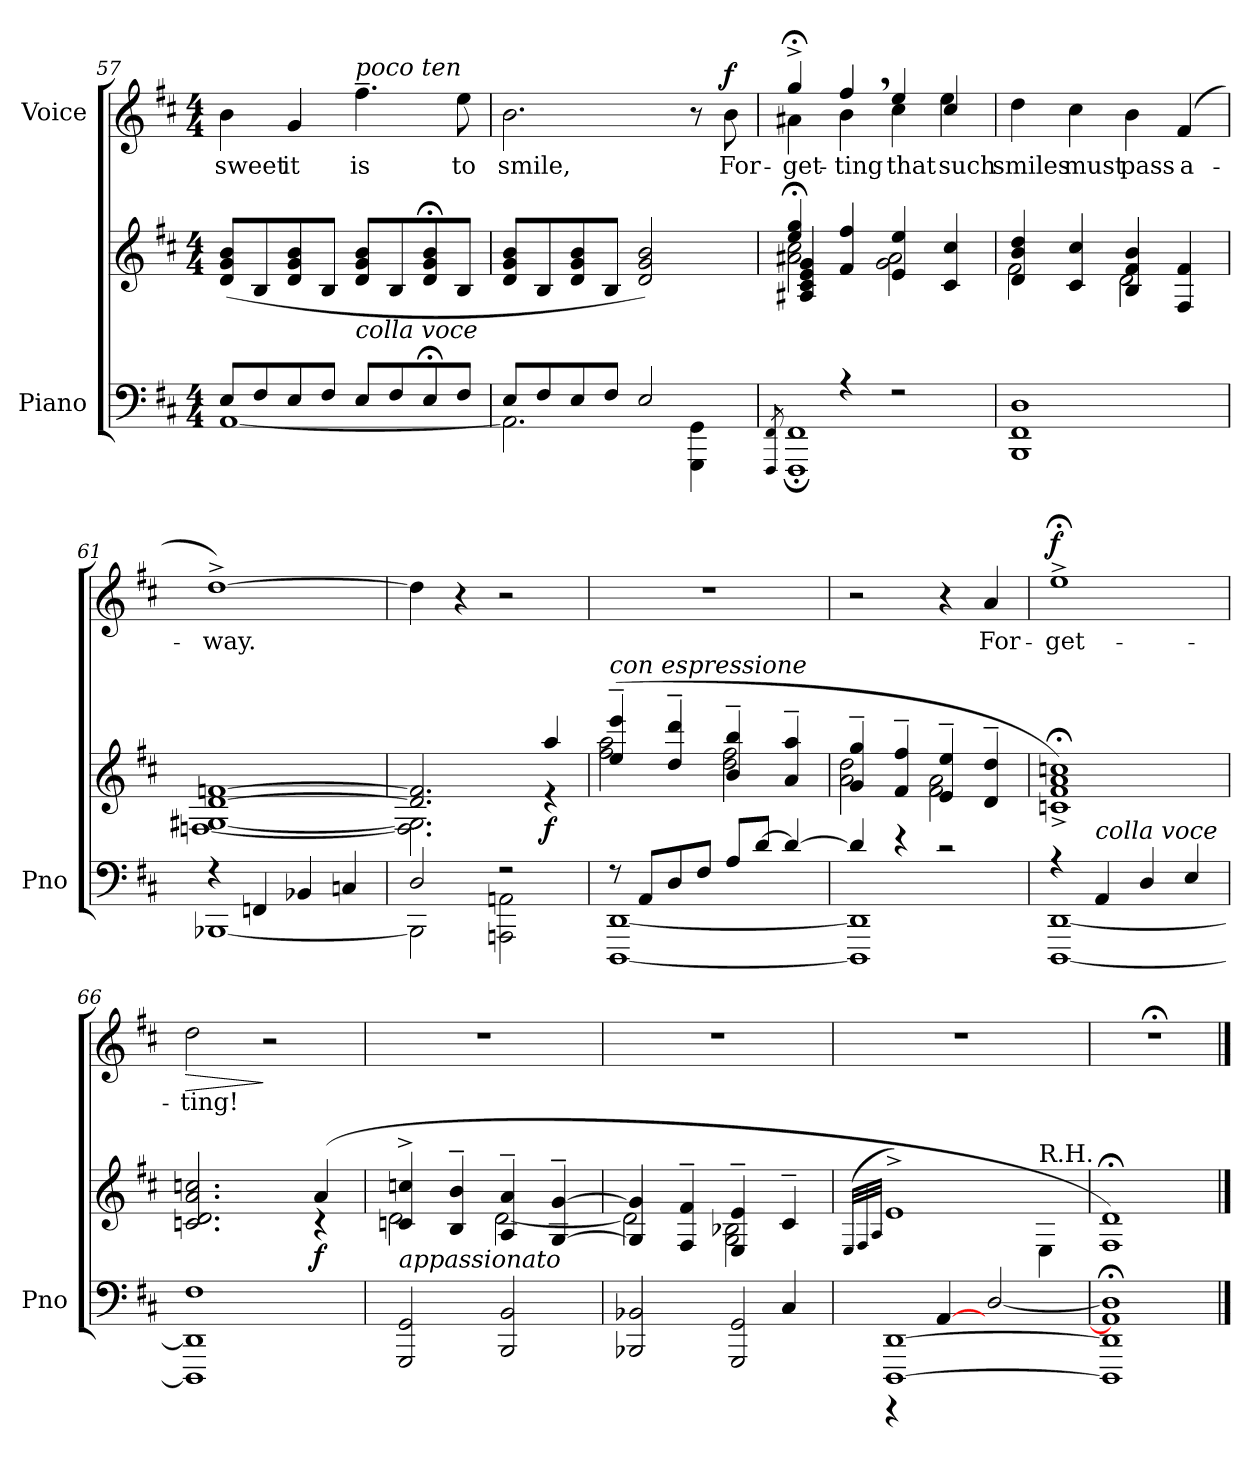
**kern	**kern	**dynam	**kern	**text	**dynam
*part2	*part2	*part2	*part1	*part1	*part1
*staff3	*staff2	*staff2/3	*staff1	*staff1	*staff1
*I"Piano	*	*	*I"Voice	*	*
*I'Pno	*	*	*	*	*
*clefF4	*clefG2	*	*clefG2	*	*
*k[f#c#]	*k[f#c#]	*	*k[f#c#]	*	*
*M4/4	*M4/4	*	*M4/4	*	*
=57	=57	=57	=57	=57	=57
*^	*	*	*	*	*
8E/L	[1AA	(<8d/ 8g/ 8b/L	.	4b\	sweet	.
8F#/	.	8B/	.	.	.	.
8E/	.	8d/ 8g/ 8b/	.	4g/	it	.
8F#/J	.	8B/J	.	.	.	.
!	!	!	!	!LO:TX:i:t=poco ten	!	!
!LO:TX:i:t=colla voce	!	!	!	!	!	!
8E/L	.	8d/ 8g/ 8b/L	.	4.ff#~\	is	.
8F#/	.	8B/	.	.	.	.
8E;/	.	8d/;< 8g/;< 8b/;<	.	.	.	.
8F#/J	.	8B/J	.	8ee\	to	.
=58	=58	=58	=58	=58	=58	=58
8E/L	2.AA\]	8d/ 8g/ 8b/L	.	2.b\	smile,	.
8F#/	.	8B/	.	.	.	.
8E/	.	8d/ 8g/ 8b/	.	.	.	.
8F#/J	.	8B/J	.	.	.	.
2E/	.	2d/ 2g/ 2b/)	.	.	.	.
.	4GGG\ 4GG\	.	.	8r	.	.
!	!	!	!	!	!	!LO:DY:a
.	.	.	.	8b\	For-	f
=59	=59	=59	=59	=59	=59	=59
.	8qFFF#/ 8qFF#/	.	.	.	.	.
*	*	*^	*	*^	*	*
*	*	*	*^	*	*	*	*	*
4ryy	1FFF#; 1FF#;	4ee/;< 4gg/;<	2a#X\ 2cc#\	4A#X/ 4c#/ 4e/ 4g/	.	4gg;<^/	4a#X\	-get-	.
4r	.	4f#/ 4ff#/	.	2.ryy	.	4ff#,/	4b\	-ting	.
2r	.	4e/ 4ee/	2g\ 2a#\	.	.	4ee/	4cc#\	that	.
.	.	4c#/ 4cc#/	.	.	.	4cc#/	4ee\	such	.
*v	*v	*	*	*	*	*v	*v	*	*
*	*	*v	*v	*	*	*	*
=60	=60	=60	=60	=60	=60	=60
1BBB 1FF# 1D	4d/ 4b/ 4dd/	2f#\	.	4dd\	smiles	.
.	4c#/ 4cc#/	.	.	4cc#\	must	.
.	4B/ 4f#/ 4b/	2d\	.	4b\	pass	.
.	4F#/ 4f#/	.	.	(>4f#/	a-	.
=61	=61	=61	=61	=61	=61	=61
*^	*	*	*	*	*	*
4r	[1BBB-X	[1d [1fn	[1Fn [1G#X	.	[1dd^)	-way.	.
4FFn/	.	.	.	.	.	.	.
4BB-X/	.	.	.	.	.	.	.
4Cn/	.	.	.	.	.	.	.
=62	=62	=62	=62	=62	=62	=62	=62
2D/	2BBB-\]	2.d/] 2.f/]	2.F\] 2.G#\]	.	4dd\]	.	.
.	.	.	.	.	4r	.	.
2r	2AAAn\ 2AAn\	.	.	.	2r	.	.
!	!	!	!	!LO:DY:b	!	!	!
.	.	4aa/	4r	f	.	.	.
=63	=63	=63	=63	=63	=63	=63	=63
!	!	!LO:TX:i:t=con espressione	!	!	!	!	!
8r	[1DDD [1DD	(4ee/~ 4eee/~	2ff#\ 2aa\	.	1r	.	.
8AA/L	.	.	.	.	.	.	.
8D/	.	4dd/~ 4ddd/~	.	.	.	.	.
8F#/J	.	.	.	.	.	.	.
8A/L	.	4b/~ 4bb/~	2dd\ 2ff#\	.	.	.	.
[8d/J	.	.	.	.	.	.	.
4d/_	.	4a/~ 4aa/~	.	.	.	.	.
=64	=64	=64	=64	=64	=64	=64	=64
4d/]	1DDD] 1DD]	4g/~ 4gg/~	2a\ 2dd\	.	2r	.	.
4r	.	4f#/~ 4ff#/~	.	.	.	.	.
2r	.	4e/~ 4ee/~	2f#\ 2a\	.	4r	.	.
.	.	4d/~ 4dd/~	.	.	4a/	For-	.
*	*	*v	*v	*	*	*	*
=65	=65	=65	=65	=65	=65	=65
!	!	!	!	!	!	!LO:DY:a
4r	[1DDD [1DD	1cn;<^> 1f#;<^> 1a;<^> 1ccn;<^>)	.	1ee;<^	-get-	f
!LO:TX:i:t=colla voce	!	!	!	!	!	!
4AA/	.	.	.	.	.	.
4D/	.	.	.	.	.	.
4E/	.	.	.	.	.	.
=66	=66	=66	=66	=66	=66	=66
*	*	*^	*	*	*	*
!	!	!	!	!	!	!	!LO:HP:b
1F#	1DDD] 1DD]	2.cn/ 2.d/ 2.a/ 2.ccn/	2.ryy	.	2dd\	-ting!	>
.	.	.	.	.	2r	.	]
!	!	!	!	!LO:DY:b	!	!	!
.	.	(4a/	4r	f	.	.	.
*v	*v	*	*	*	*	*	*
=67	=67	=67	=67	=67	=67	=67
!LO:TX:i:t=appassionato	!	!	!	!	!	!
2GGG/ 2GG/	4cn/^ 4ccn/^	2d\	.	1r	.	.
.	4B/~ 4b/~	.	.	.	.	.
2BBB/ 2BB/	4A/~ 4a/~	[2d\	.	.	.	.
.	[<4G/~ [4g/~	.	.	.	.	.
=68	=68	=68	=68	=68	=68	=68
*^	*	*	*	*	*	*
2BBB-X/ 2BB-X/	2.ryy	4G/] 4g/]	2d\]	.	1r	.	.
.	.	4F#/~ 4f#/~	.	.	.	.	.
2GGG/ 2GG/	.	4E/~ 4e/~	2G\ 2B-X\	.	.	.	.
.	4C#/	4c#~/	.	.	.	.	.
*v	*v	*	*	*	*	*	*
=69	=69	=69	=69	=69	=69	=69
.	(32qE/LLL	.	.	.	.	.
.	32qF#/	.	.	.	.	.
.	32qA/JJJ	.	.	.	.	.
*^	*	*	*	*	*	*
*	*^	*	*	*	*	*	*
([<1DDD [<1DD	2ryy	4r	1e^>)	2ryy	.	1r	.	.
.	.	[<4AA/	.	.	.	.	.	.
.	[2D/	2ryy	.	4ryy	.	.	.	.
!	!	!	!	!LO:TX:a:t=R.H.	!	!	!	!
.	.	.	.	4E\	.	.	.	.
=70	=70	=70	=70	=70	=70	=70	=70	=70
1DDD]; 1DD];	1D]	1AA]	1d;<)	1F#)	.	1r;<	.	.
*v	*v	*v	*	*	*	*	*	*
*	*v	*v	*	*	*	*
==	==	==	==	==	==
*-	*-	*-	*-	*-	*-
